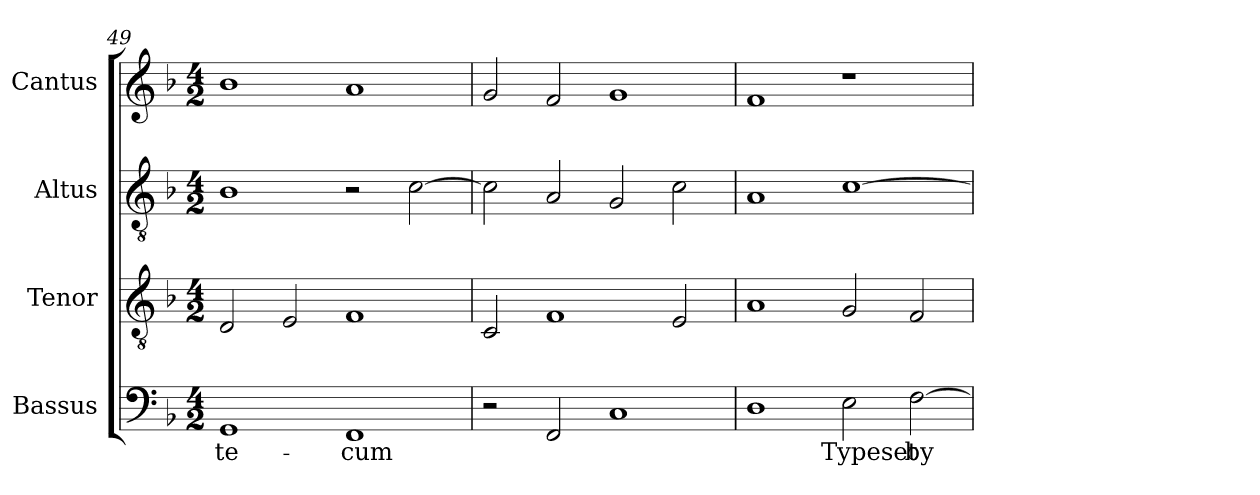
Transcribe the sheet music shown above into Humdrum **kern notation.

**kern	**text	**kern	**kern	**kern
*part4	*part4	*part3	*part2	*part1
*staff4	*staff4	*staff3	*staff2	*staff1
*I"Bassus	*	*I"Tenor	*I"Altus	*I"Cantus
*clefF4	*	*clefGv2	*clefGv2	*clefG2
*k[b-]	*	*k[b-]	*k[b-]	*k[b-]
*F:	*	*F:	*F:	*F:
*M4/2	*	*M4/2	*M4/2	*M4/2
=49	=49	=49	=49	=49
!	!LO:LY:b:cj	!	!	!
1GG	te-	2D/	1B-	1b-
.	.	2E/	.	.
!	!LO:LY:b	!	!	!
1FF	-cum	1F	2r	1a
.	.	.	[<2c\	.
!!LO:LB:g=z
=50	=50	=50	=50	=50
2r	.	2C/	2c\]	2g/
2FF/	.	1F	2A/	2f/
1C	.	.	2G/	1g
.	.	2E/	2c\	.
=51	=51	=51	=51	=51
1D	.	1A	1A	1f
!	!LO:LY:b:cj	!	!	!
2E\	Typeset	2G/	[>1c	1r
!	!LO:LY:b	!	!	!
[>2F\	by	2F/	.	.
=	=	=	=	=
*-	*-	*-	*-	*-
